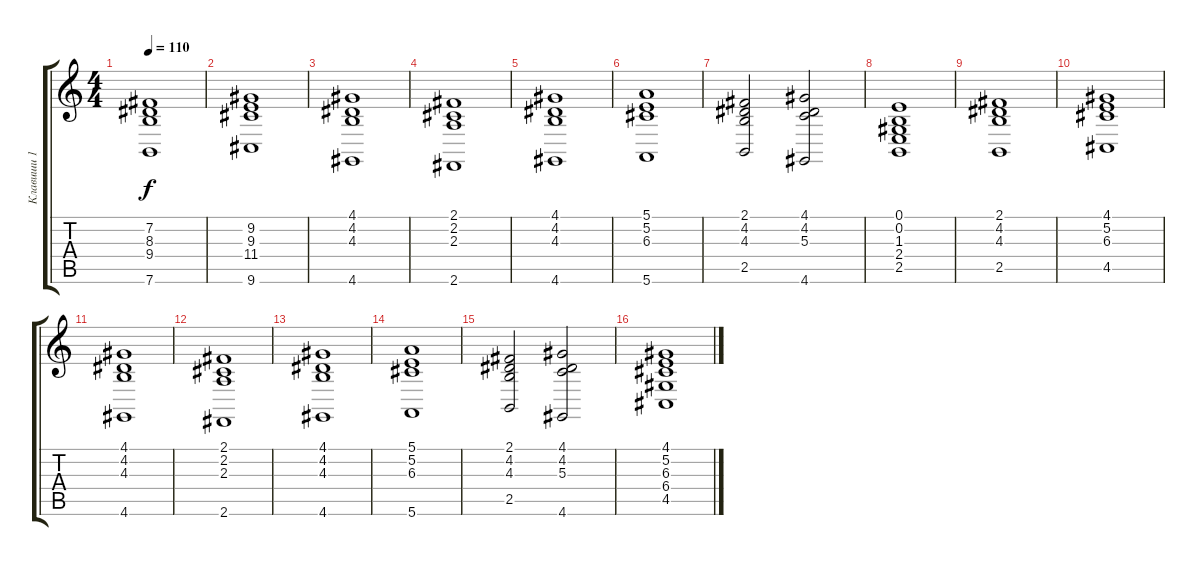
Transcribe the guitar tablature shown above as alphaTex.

\track ("Клавиши 1" "Клавиши 1") {instrument stringensemble1}
\staff {score tabs}
\tuning (E4 B3 G3 D3 A2 E2) {hide}
\ts (4 4)
\tempo 110
\clef g2
\ks c
(7.2 8.3 9.4 7.6).1{dy f} |
(9.2 9.3 11.4 9.6).1 |
(4.1 4.2 4.3 4.6).1 |
(2.1 2.2 2.3 2.6).1 |
(4.1 4.2 4.3 4.6).1 |
(5.1 5.2 6.3 5.6).1 |
(2.1 4.2 4.3 2.5).2 (4.1 4.2 5.3 4.6).2 |
(0.1 0.2 1.3 2.4 2.5).1 |
(2.1 4.2 4.3 2.5).1 |
(4.1 5.2 6.3 4.5).1 |
(4.1 4.2 4.3 4.6).1 |
(2.1 2.2 2.3 2.6).1 |
(4.1 4.2 4.3 4.6).1 |
(5.1 5.2 6.3 5.6).1 |
(2.1 4.2 4.3 2.5).2 (4.1 4.2 5.3 4.6).2 |
(4.1 5.2 6.3 6.4 4.5).1
